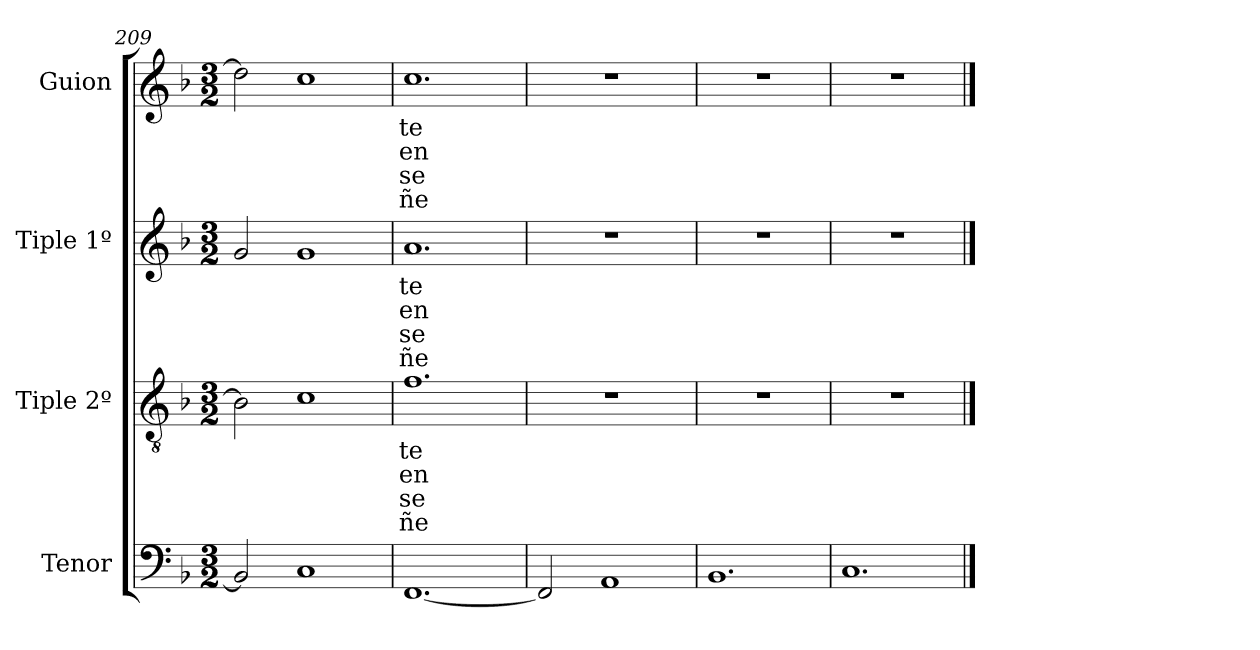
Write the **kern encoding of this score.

**kern	**kern	**text	**text	**text	**text	**kern	**text	**text	**text	**text	**kern	**text	**text	**text	**text
*part4	*part3	*part3	*part3	*part3	*part3	*part2	*part2	*part2	*part2	*part2	*part1	*part1	*part1	*part1	*part1
*staff4	*staff3	*staff3	*staff3	*staff3	*staff3	*staff2	*staff2	*staff2	*staff2	*staff2	*staff1	*staff1	*staff1	*staff1	*staff1
*I"Tenor	*I"Tiple 2º	*	*	*	*	*I"Tiple 1º	*	*	*	*	*I"Guion	*	*	*	*
*I'T.	*I'T. 2	*	*	*	*	*I'T. 1	*	*	*	*	*I'G.	*	*	*	*
*clefF4	*clefGv2	*	*	*	*	*clefG2	*	*	*	*	*clefG2	*	*	*	*
*k[b-]	*k[b-]	*	*	*	*	*k[b-]	*	*	*	*	*k[b-]	*	*	*	*
*M3/2	*M3/2	*	*	*	*	*M3/2	*	*	*	*	*M3/2	*	*	*	*
=209	=209	=209	=209	=209	=209	=209	=209	=209	=209	=209	=209	=209	=209	=209	=209
2BB-]	2B-]	.	.	.	.	2g	.	.	.	.	2dd]	.	.	.	.
1C	1c	.	.	.	.	1g	.	.	.	.	1cc	.	.	.	.
=210	=210	=210	=210	=210	=210	=210	=210	=210	=210	=210	=210	=210	=210	=210	=210
[1.FF	1.f	-te	-en	-se	-ñe	1.a	-te	-en	-se	-ñe	1.cc	-te	-en	-se	-ñe
=211	=211	=211	=211	=211	=211	=211	=211	=211	=211	=211	=211	=211	=211	=211	=211
2FF]	1.r	.	.	.	.	1.r	.	.	.	.	1.r	.	.	.	.
1AA	.	.	.	.	.	.	.	.	.	.	.	.	.	.	.
=212	=212	=212	=212	=212	=212	=212	=212	=212	=212	=212	=212	=212	=212	=212	=212
1.BB-	1.r	.	.	.	.	1.r	.	.	.	.	1.r	.	.	.	.
=213	=213	=213	=213	=213	=213	=213	=213	=213	=213	=213	=213	=213	=213	=213	=213
1.C	1.r	.	.	.	.	1.r	.	.	.	.	1.r	.	.	.	.
==	==	==	==	==	==	==	==	==	==	==	==	==	==	==	==
*-	*-	*-	*-	*-	*-	*-	*-	*-	*-	*-	*-	*-	*-	*-	*-
